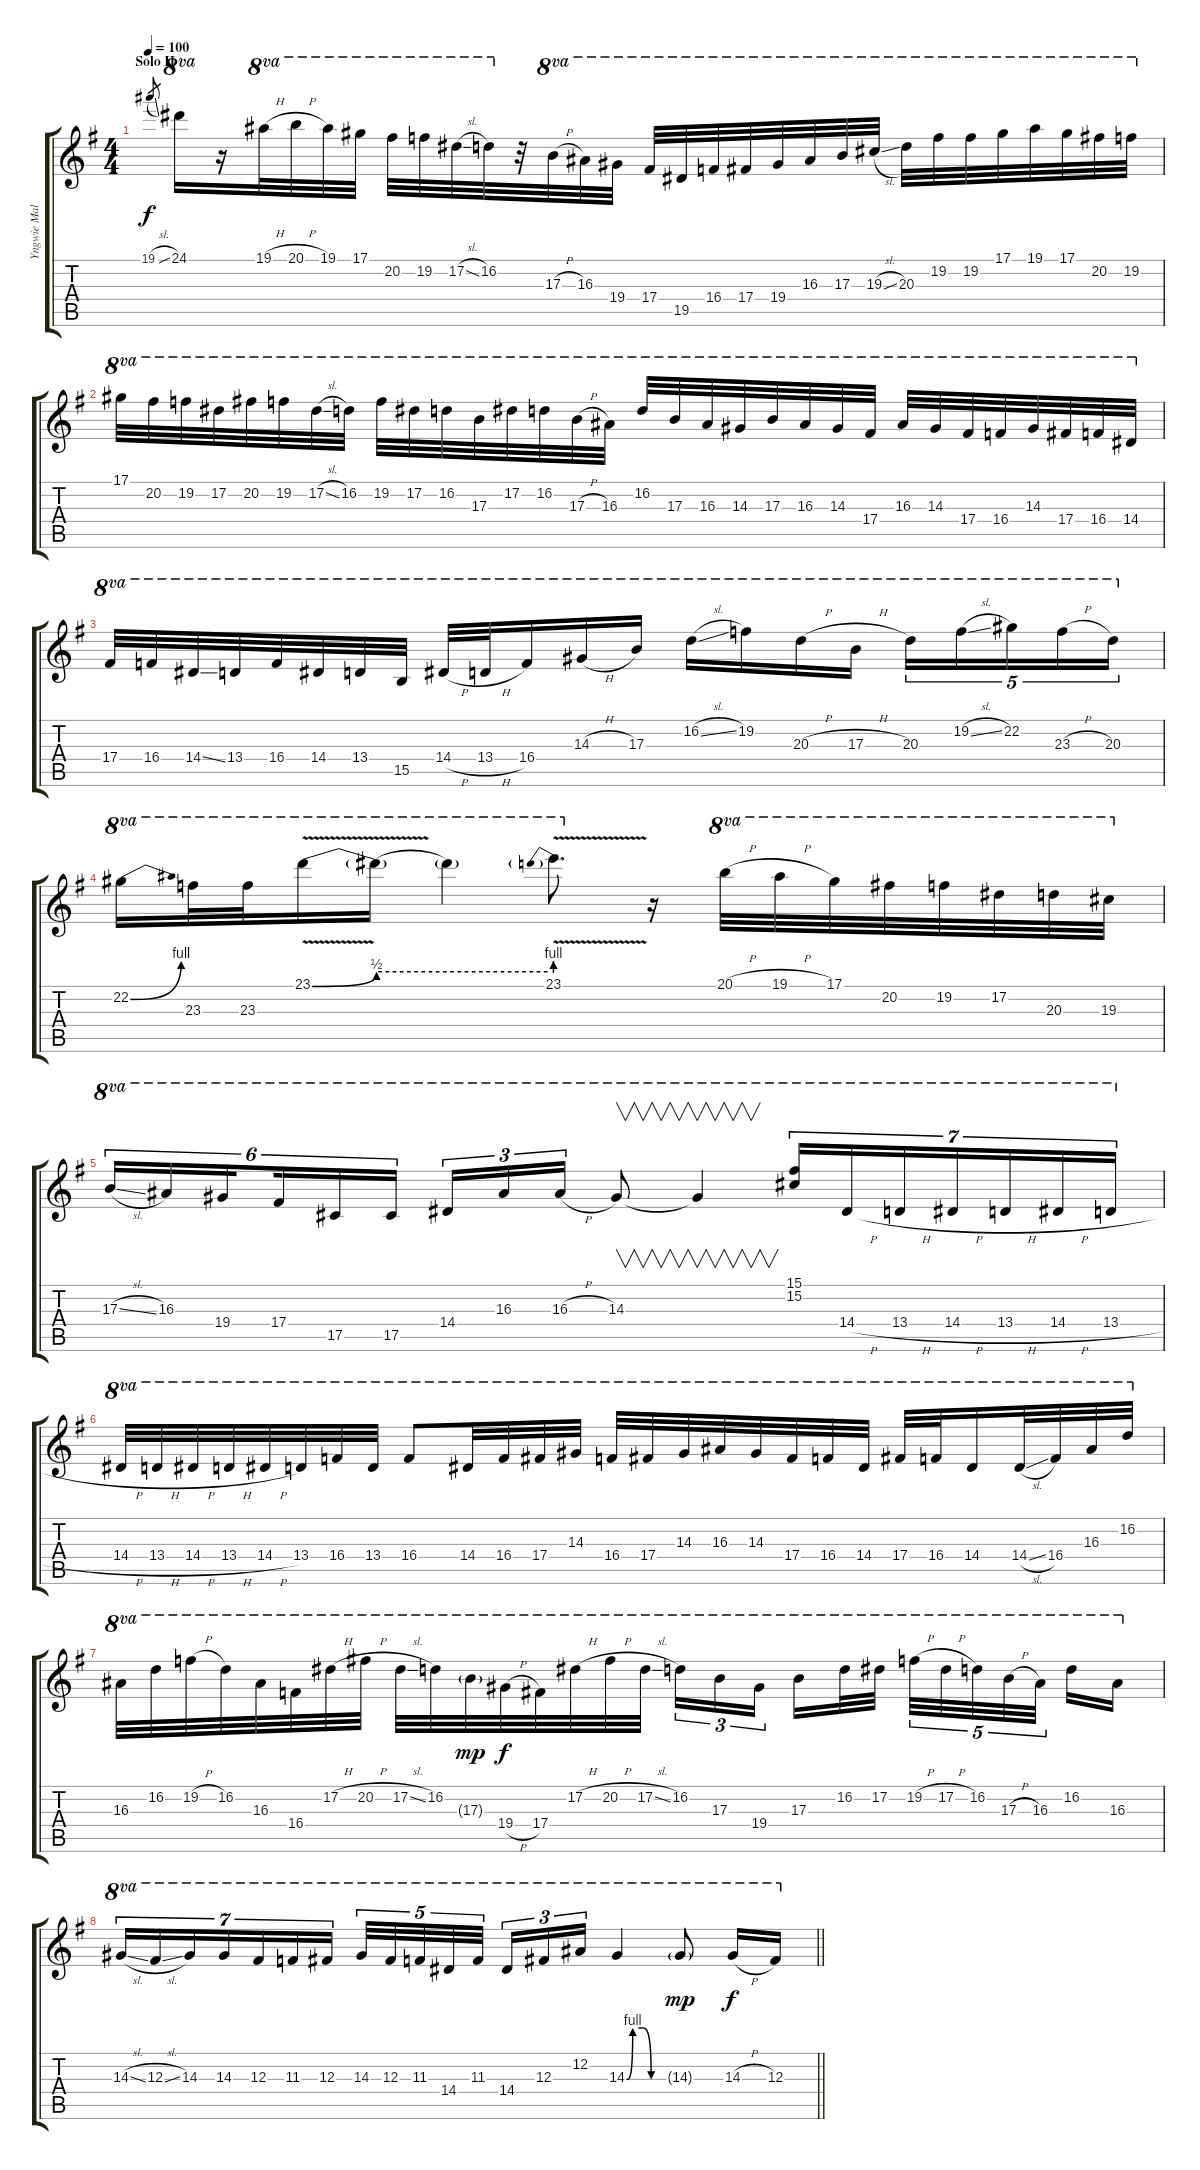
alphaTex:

\track ("Yngwie Malmsteen" "Yngwie Mal") {instrument overdrivenguitar}
\staff {score tabs}
\tuning (Eb4 Bb3 Gb3 Db3 Ab2 Eb2) {hide}
\ts (4 4)
\section ("" "Solo II")
\tempo 100
\clef g2
\ks g
19.1{sl}.8{gr dy f} 24.1.16{ot 8va} r.16 19.1{h}.32{ot 8va} 20.1{h}.32{ot 8va} 19.1.32{ot 8va} 17.1.32{ot 8va} 20.2.32{ot 8va} 19.2.32{ot 8va} 17.2{sl}.32{ot 8va} 16.2.32{ot 8va} r.32 17.3{h}.32{ot 8va} 16.3.32{ot 8va} 19.4.32{ot 8va} 17.4.32{ot 8va} 19.5.32{ot 8va} 16.4.32{ot 8va} 17.4.32{ot 8va} 19.4.32{ot 8va} 16.3.32{ot 8va} 17.3.32{ot 8va} 19.3{sl}.32{ot 8va} 20.3.32{ot 8va} 19.2.32{ot 8va} 19.2.32{ot 8va} 17.1.32{ot 8va} 19.1.32{ot 8va} 17.1.32{ot 8va} 20.2.32{ot 8va} 19.2.32{ot 8va} |
17.1.32{ot 8va} 20.2.32{ot 8va} 19.2.32{ot 8va} 17.2.32{ot 8va} 20.2.32{ot 8va} 19.2.32{ot 8va} 17.2{sl}.32{ot 8va} 16.2.32{ot 8va} 19.2.32{ot 8va} 17.2.32{ot 8va} 16.2.32{ot 8va} 17.3.32{ot 8va} 17.2.32{ot 8va} 16.2.32{ot 8va} 17.3{h}.32{ot 8va} 16.3.32{ot 8va} 16.2.32{ot 8va} 17.3.32{ot 8va} 16.3.32{ot 8va} 14.3.32{ot 8va} 17.3.32{ot 8va} 16.3.32{ot 8va} 14.3.32{ot 8va} 17.4.32{ot 8va} 16.3.32{ot 8va} 14.3.32{ot 8va} 17.4.32{ot 8va} 16.4.32{ot 8va} 14.3.32{ot 8va} 17.4.32{ot 8va} 16.4.32{ot 8va} 14.4.32{ot 8va} |
17.4.32{ot 8va} 16.4.32{ot 8va} 14.4{ss}.32{ot 8va} 13.4.32{ot 8va} 16.4.32{ot 8va} 14.4.32{ot 8va} 13.4.32{ot 8va} 15.5.32{ot 8va} 14.4{h}.32{ot 8va} 13.4{h}.32{ot 8va} 16.4.16{ot 8va} 14.3{h}.16{ot 8va} 17.3.16{ot 8va} 16.2{sl}.16{ot 8va} 19.2.16{ot 8va} 20.3{h}.16{ot 8va} 17.3{h}.16{ot 8va} 20.3.16{tu (5 4) ot 8va} 19.2{sl}.16{tu (5 4) ot 8va} 22.2.16{tu (5 4) ot 8va} 23.3{h}.16{tu (5 4) ot 8va} 20.3.16{tu (5 4) ot 8va} |
22.2{be (bend 0 0 60 4)}.16{ot 8va} 23.3.32{ot 8va} 23.3.32{ot 8va} 23.1{be (bend 0 0 60 2) v}.16{ot 8va} 23.1{be (hold 0 2 60 2) t}.16{ot 8va} 23.1{t}.4{ot 8va} 23.1{be (prebend 0 4 60 4) v}.8{d ot 8va} r.16 20.1{h}.32{ot 8va} 19.1{h}.32{ot 8va} 17.1.32{ot 8va} 20.2.32{ot 8va} 19.2.32{ot 8va} 17.2.32{ot 8va} 20.3.32{ot 8va} 19.3.32{ot 8va} |
17.3{sl}.16{tu (6 4) ot 8va} 16.3.16{tu (6 4) ot 8va} 19.4.16{tu (6 4) ot 8va beam splitsecondary} 17.4.16{tu (6 4) ot 8va} 17.5.16{tu (6 4) ot 8va} 17.5.16{tu (6 4) ot 8va} 14.4.16{tu (3 2) ot 8va} 16.3.16{tu (3 2) ot 8va} 16.3{h}.16{tu (3 2) ot 8va} 14.3.8{v ot 8va} 14.3{t}.4{v ot 8va} (15.1 15.2).16{tu (7 4) ot 8va} 14.4{h}.16{tu (7 4) ot 8va} 13.4{h}.16{tu (7 4) ot 8va} 14.4{h}.16{tu (7 4) ot 8va} 13.4{h}.16{tu (7 4) ot 8va} 14.4{h}.16{tu (7 4) ot 8va} 13.4{h}.16{tu (7 4) ot 8va} |
14.4{h}.32{ot 8va} 13.4{h}.32{ot 8va} 14.4{h}.32{ot 8va} 13.4{h}.32{ot 8va} 14.4{h}.32{ot 8va} 13.4.32{ot 8va} 16.4.32{ot 8va} 13.4.32{ot 8va} 16.4.8{ot 8va} 14.4.32{ot 8va} 16.4.32{ot 8va} 17.4.32{ot 8va} 14.3.32{ot 8va} 16.4.32{ot 8va} 17.4.32{ot 8va} 14.3.32{ot 8va} 16.3.32{ot 8va} 14.3.32{ot 8va} 17.4.32{ot 8va} 16.4.32{ot 8va} 14.4.32{ot 8va} 17.4.32{ot 8va} 16.4.32{ot 8va} 14.4.16{ot 8va} 14.4{sl}.32{ot 8va} 16.4.32{ot 8va} 16.3.32{ot 8va} 16.2.32{ot 8va} |
16.3.32{ot 8va} 16.2.32{ot 8va} 19.2{h}.32{ot 8va} 16.2.32{ot 8va} 16.3.32{ot 8va} 16.4.32{ot 8va} 17.2{h}.32{ot 8va} 20.2{h}.32{ot 8va} 17.2{sl}.32{ot 8va} 16.2.32{ot 8va} 17.3{g}.32{ot 8va dy mp} 19.4{h}.32{ot 8va dy f} 17.4.32{ot 8va} 17.2{h}.32{ot 8va} 20.2{h}.32{ot 8va} 17.2{sl}.32{ot 8va} 16.2.16{tu (3 2) ot 8va} 17.3.16{tu (3 2) ot 8va} 19.4.16{tu (3 2) ot 8va beam splitsecondary} 17.3.16{ot 8va} 16.2.32{ot 8va} 17.2.32{ot 8va} 19.2{h}.32{tu (5 4) ot 8va} 17.2{h}.32{tu (5 4) ot 8va} 16.2.32{tu (5 4) ot 8va} 17.3{h}.32{tu (5 4) ot 8va} 16.3.32{tu (5 4) ot 8va beam splitsecondary} 16.2.16{ot 8va} 16.3.16{ot 8va} |
\barLineRight lightlight
14.3{sl}.16{tu (7 4) ot 8va} 12.3{sl}.16{tu (7 4) ot 8va} 14.3.16{tu (7 4) ot 8va} 14.3.16{tu (7 4) ot 8va} 12.3.16{tu (7 4) ot 8va} 11.3.16{tu (7 4) ot 8va} 12.3.16{tu (7 4) ot 8va} 14.3.32{tu (5 4) ot 8va} 12.3.32{tu (5 4) ot 8va} 11.3.32{tu (5 4) ot 8va} 14.4.32{tu (5 4) ot 8va} 11.3.32{tu (5 4) ot 8va beam splitsecondary} 14.4.16{tu (3 2) ot 8va} 12.3.16{tu (3 2) ot 8va} 12.2.16{tu (3 2) ot 8va} 14.3{be (custom 0 0 10 4 25 4 40 0 60 0)}.4{ot 8va} 14.3{g}.8{ot 8va dy mp} 14.3{h}.16{ot 8va dy f} 12.3.16{ot 8va}
